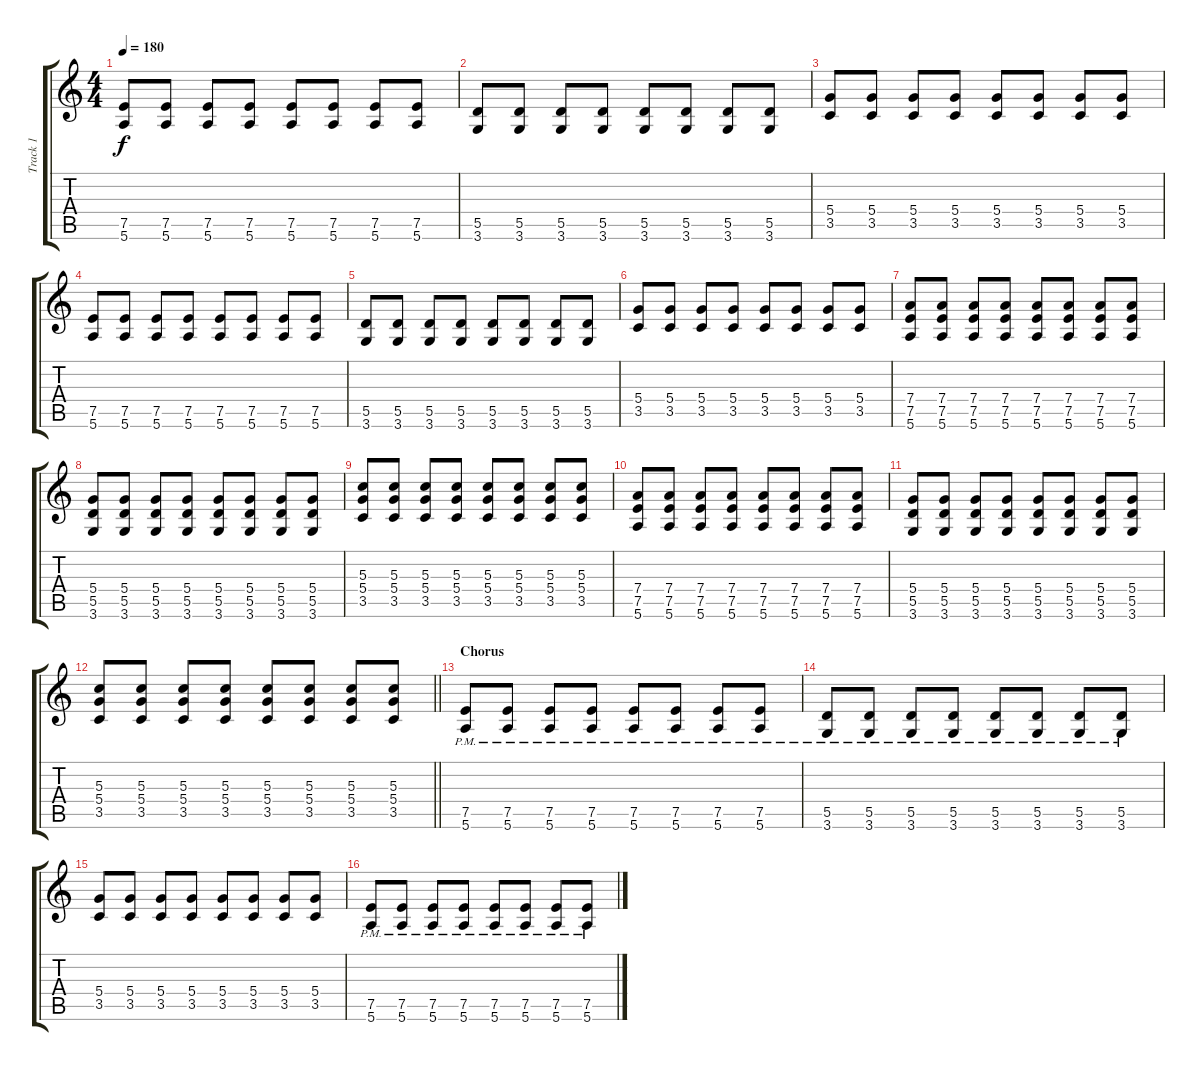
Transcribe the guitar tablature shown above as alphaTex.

\track ("Track 1" "Track 1") {instrument distortionguitar}
\staff {score tabs}
\tuning (E4 B3 G3 D3 A2 E2) {hide}
\ts (4 4)
\tempo 180
\clef g2
\ks c
(7.5 5.6).8{dy f} (7.5 5.6).8 (7.5 5.6).8 (7.5 5.6).8 (7.5 5.6).8 (7.5 5.6).8 (7.5 5.6).8 (7.5 5.6).8 |
(5.5 3.6).8 (5.5 3.6).8 (5.5 3.6).8 (5.5 3.6).8 (5.5 3.6).8 (5.5 3.6).8 (5.5 3.6).8 (5.5 3.6).8 |
(5.4 3.5).8 (5.4 3.5).8 (5.4 3.5).8 (5.4 3.5).8 (5.4 3.5).8 (5.4 3.5).8 (5.4 3.5).8 (5.4 3.5).8 |
(7.5 5.6).8 (7.5 5.6).8 (7.5 5.6).8 (7.5 5.6).8 (7.5 5.6).8 (7.5 5.6).8 (7.5 5.6).8 (7.5 5.6).8 |
(5.5 3.6).8 (5.5 3.6).8 (5.5 3.6).8 (5.5 3.6).8 (5.5 3.6).8 (5.5 3.6).8 (5.5 3.6).8 (5.5 3.6).8 |
(5.4 3.5).8 (5.4 3.5).8 (5.4 3.5).8 (5.4 3.5).8 (5.4 3.5).8 (5.4 3.5).8 (5.4 3.5).8 (5.4 3.5).8 |
(7.4 7.5 5.6).8 (7.4 7.5 5.6).8 (7.4 7.5 5.6).8 (7.4 7.5 5.6).8 (7.4 7.5 5.6).8 (7.4 7.5 5.6).8 (7.4 7.5 5.6).8 (7.4 7.5 5.6).8 |
(5.4 5.5 3.6).8 (5.4 5.5 3.6).8 (5.4 5.5 3.6).8 (5.4 5.5 3.6).8 (5.4 5.5 3.6).8 (5.4 5.5 3.6).8 (5.4 5.5 3.6).8 (5.4 5.5 3.6).8 |
(5.3 5.4 3.5).8 (5.3 5.4 3.5).8 (5.3 5.4 3.5).8 (5.3 5.4 3.5).8 (5.3 5.4 3.5).8 (5.3 5.4 3.5).8 (5.3 5.4 3.5).8 (5.3 5.4 3.5).8 |
(7.4 7.5 5.6).8 (7.4 7.5 5.6).8 (7.4 7.5 5.6).8 (7.4 7.5 5.6).8 (7.4 7.5 5.6).8 (7.4 7.5 5.6).8 (7.4 7.5 5.6).8 (7.4 7.5 5.6).8 |
(5.4 5.5 3.6).8 (5.4 5.5 3.6).8 (5.4 5.5 3.6).8 (5.4 5.5 3.6).8 (5.4 5.5 3.6).8 (5.4 5.5 3.6).8 (5.4 5.5 3.6).8 (5.4 5.5 3.6).8 |
\barLineRight lightlight
(5.3 5.4 3.5).8 (5.3 5.4 3.5).8 (5.3 5.4 3.5).8 (5.3 5.4 3.5).8 (5.3 5.4 3.5).8 (5.3 5.4 3.5).8 (5.3 5.4 3.5).8 (5.3 5.4 3.5).8 |
\section ("" "Chorus")
(7.5{pm} 5.6{pm}).8 (7.5{pm} 5.6{pm}).8 (7.5{pm} 5.6{pm}).8 (7.5{pm} 5.6{pm}).8 (7.5{pm} 5.6{pm}).8 (7.5{pm} 5.6{pm}).8 (7.5{pm} 5.6{pm}).8 (7.5{pm} 5.6{pm}).8 |
(5.5{pm} 3.6{pm}).8 (5.5{pm} 3.6{pm}).8 (5.5{pm} 3.6{pm}).8 (5.5{pm} 3.6{pm}).8 (5.5{pm} 3.6{pm}).8 (5.5{pm} 3.6{pm}).8 (5.5{pm} 3.6{pm}).8 (5.5{pm} 3.6{pm}).8 |
(5.4 3.5).8 (5.4 3.5).8 (5.4 3.5).8 (5.4 3.5).8 (5.4 3.5).8 (5.4 3.5).8 (5.4 3.5).8 (5.4 3.5).8 |
(7.5{pm} 5.6{pm}).8 (7.5{pm} 5.6{pm}).8 (7.5{pm} 5.6{pm}).8 (7.5{pm} 5.6{pm}).8 (7.5{pm} 5.6{pm}).8 (7.5{pm} 5.6{pm}).8 (7.5{pm} 5.6{pm}).8 (7.5{pm} 5.6{pm}).8
